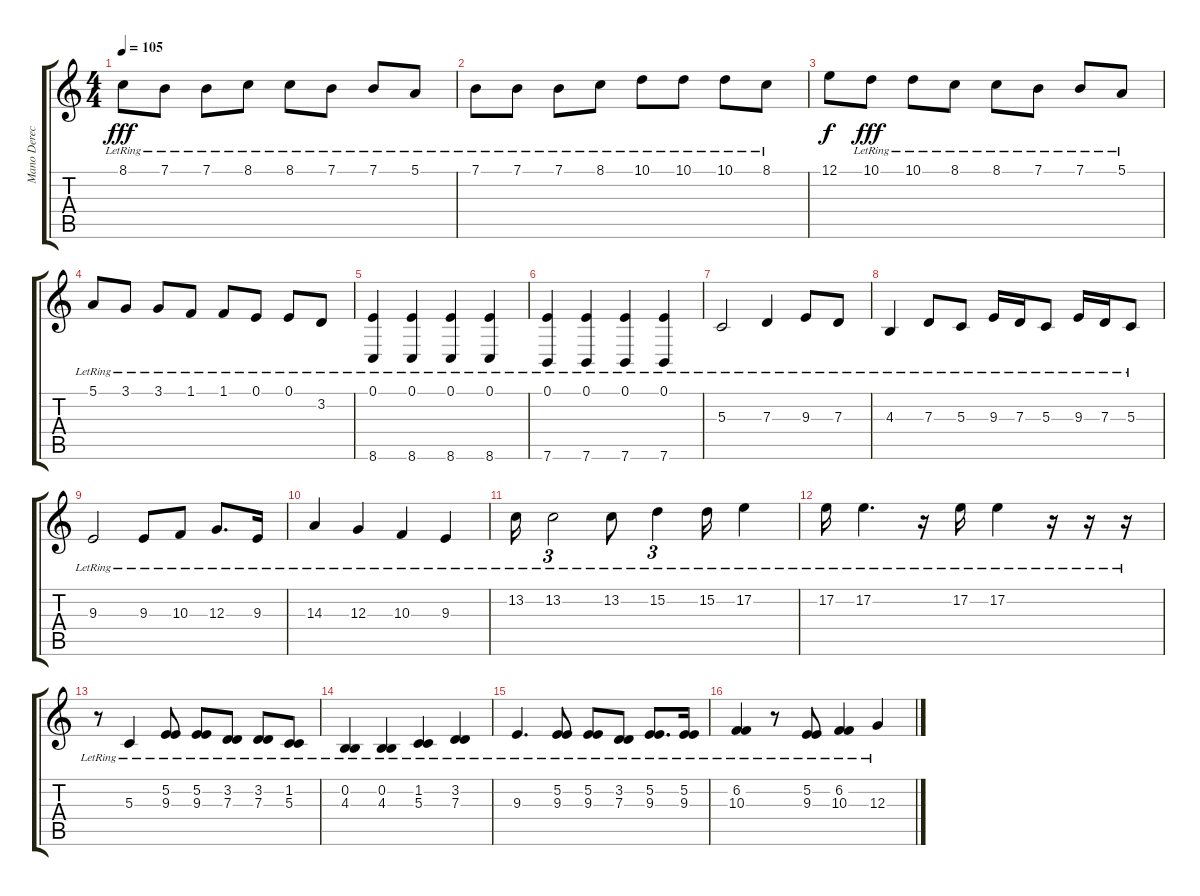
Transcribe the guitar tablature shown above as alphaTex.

\track ("Mano Derecha" "Mano Derec") {instrument electricgrandpiano}
\staff {score tabs}
\tuning (E4 B3 G3 D3 A2 E2) {hide}
\ts (4 4)
\tempo 105
\clef g2
\ks c
8.1{lr}.8{dy fff} 7.1{lr}.8 7.1{lr}.8 8.1{lr}.8 8.1{lr}.8 7.1{lr}.8 7.1{lr}.8 5.1{lr}.8 |
7.1{lr}.8 7.1{lr}.8 7.1{lr}.8 8.1{lr}.8 10.1{lr}.8 10.1{lr}.8 10.1{lr}.8 8.1{lr}.8 |
12.1.8{dy f} 10.1{lr}.8{dy fff} 10.1{lr}.8 8.1{lr}.8 8.1{lr}.8 7.1{lr}.8 7.1{lr}.8 5.1{lr}.8 |
5.1{lr}.8 3.1{lr}.8 3.1{lr}.8 1.1{lr}.8 1.1{lr}.8 0.1{lr}.8 0.1{lr}.8 3.2{lr}.8 |
(0.1{lr} 8.6{lr}).4{volume 10} (0.1{lr} 8.6{lr}).4 (0.1{lr} 8.6{lr}).4 (0.1{lr} 8.6{lr}).4 |
(0.1{lr} 7.6{lr}).4 (0.1{lr} 7.6{lr}).4 (0.1{lr} 7.6{lr}).4 (0.1{lr} 7.6{lr}).4 |
5.3{lr}.2 7.3{lr}.4 9.3{lr}.8 7.3{lr}.8 |
4.3{lr}.4 7.3{lr}.8 5.3{lr}.8 9.3{lr}.16 7.3{lr}.16 5.3{lr}.8 9.3{lr}.16 7.3{lr}.16 5.3{lr}.8 |
9.3{lr}.2 9.3{lr}.8 10.3{lr}.8 12.3{lr}.8{d} 9.3{lr}.16 |
14.3{lr}.4 12.3{lr}.4 10.3{lr}.4 9.3{lr}.4 |
13.2{lr}.16 13.2{lr}.2{tu (3 2)} 13.2{lr}.8 15.2{lr}.4{tu (3 2)} 15.2{lr}.16 17.2{lr}.4 |
17.2{lr}.16 17.2{lr}.4{d} r.16 17.2{lr}.16 17.2{lr}.4 r.16 r.16 r.16 |
r.8 5.3{lr}.4{volume 0 instrument electricgrandpiano} (5.2{lr} 9.3{lr}).8 (5.2{lr} 9.3{lr}).8 (3.2{lr} 7.3{lr}).8 (3.2{lr} 7.3{lr}).8 (1.2{lr} 5.3{lr}).8 |
(0.2{lr} 4.3{lr}).4 (0.2{lr} 4.3{lr}).4 (1.2{lr} 5.3{lr}).4 (3.2{lr} 7.3{lr}).4 |
9.3{lr}.4{d} (5.2{lr} 9.3{lr}).8 (5.2{lr} 9.3{lr}).8 (3.2{lr} 7.3{lr}).8 (5.2{lr} 9.3{lr}).8{d} (5.2{lr} 9.3{lr}).16 |
(6.2{lr} 10.3{lr}).4 r.8 (5.2{lr} 9.3{lr}).8 (6.2{lr} 10.3{lr}).4 12.3{lr}.4
